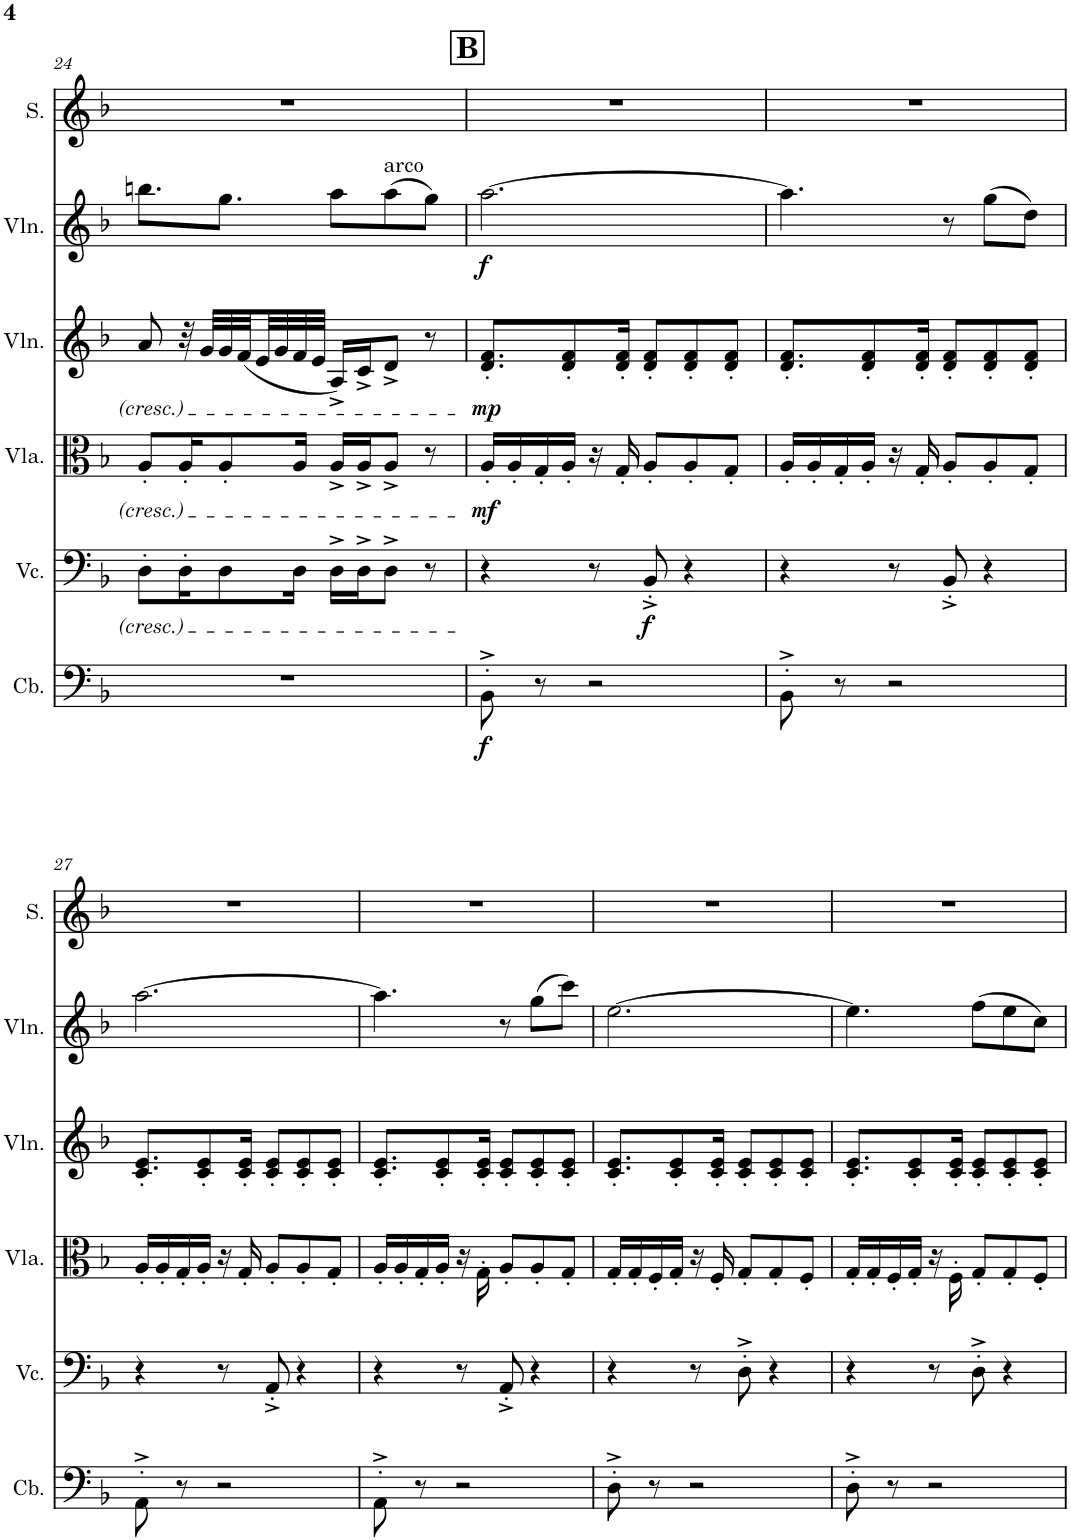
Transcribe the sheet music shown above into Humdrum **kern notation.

**kern	**dynam	**kern	**dynam	**kern	**dynam	**kern	**dynam	**kern	**dynam	**kern
*part6	*part6	*part5	*part5	*part4	*part4	*part3	*part3	*part2	*part2	*part1
*staff6	*staff6	*staff5	*staff5	*staff4	*staff4	*staff3	*staff3	*staff2	*staff2	*staff1
*I"低音提琴	*	*I"大提琴	*	*I"中提琴	*	*I"小提琴	*	*I"小提琴	*	*I"女高音
!!LO:PB:g=z
*clefF4	*	*clefF4	*	*clefC3	*	*clefG2	*	*clefG2	*	*clefG2
*Trd7c12	*	*	*	*	*	*	*	*	*	*
*k[b-]	*	*k[b-]	*	*k[b-]	*	*k[b-]	*	*k[b-]	*	*k[b-]
*M6/8	*	*M6/8	*	*M6/8	*	*M6/8	*	*M6/8	*	*M6/8
=24	=24	=24	=24	=24	=24	=24	=24	=24	=24	=24
2.r	.	8D'\L	.	8A'/L	.	8a/	.	8.bbn\L	.	2.r
.	.	16D'\K	.	16A'/K	.	32r	.	.	.	.
.	.	.	.	.	.	32g/LLL	.	.	.	.
.	.	8D\	.	8A'/	.	32g/	.	8.gg\J	.	.
.	.	.	.	.	.	(32f/	.	.	.	.
.	.	.	.	.	.	32e/	.	.	.	.
.	.	.	.	.	.	32g/	.	.	.	.
.	.	16D\Jk	.	16A/Jk	.	32f/	.	.	.	.
.	.	.	.	.	.	32e/JJJ	.	.	.	.
.	.	16D^\LL	.	16A^/LL	.	16A^/LL)	.	8aa\L	.	.
.	.	16D^\J	.	16A^/J	.	16c^/J	.	.	.	.
!	!	!	!	!	!	!	!	!LO:TX:a:t=arco	!	!
.	.	8D^\J	.	8A^/J	.	8d^/J	.	(8aa\	.	.
.	.	8r	.	8r	.	8r	.	8gg\J)	.	.
!!LO:REH:place=s1:a:B:cj:fs=14:t=B
=25	=25	=25	=25	=25	=25	=25	=25	=25	=25	=25
!	!LO:DY:b	!	!	!	!LO:DY:b	!	!LO:DY:b	!	!LO:DY:b	!
8BB-'^\	f	4r	.	16A'/LL	mf	8.d/' 8.f/'L	mp	[2.aa\	f	2.r
.	.	.	.	16A'/	.	.	.	.	.	.
8r	.	.	.	16G'/	.	.	.	.	.	.
.	.	.	.	16A'/JJ	.	8d/' 8f/'	.	.	.	.
2r	.	8r	.	16r	.	.	.	.	.	.
.	.	.	.	16G'/	.	16d/' 16f/'Jk	.	.	.	.
!	!	!	!LO:DY:b	!	!	!	!	!	!	!
.	.	8BB-'^/	f	8A'/L	.	8d/' 8f/'L	.	.	.	.
.	.	4r	.	8A'/	.	8d/' 8f/'	.	.	.	.
.	.	.	.	8G'/J	.	8d/' 8f/'J	.	.	.	.
=26	=26	=26	=26	=26	=26	=26	=26	=26	=26	=26
8BB-'^\	.	4r	.	16A'/LL	.	8.d/' 8.f/'L	.	4.aa\]	.	2.r
.	.	.	.	16A'/	.	.	.	.	.	.
8r	.	.	.	16G'/	.	.	.	.	.	.
.	.	.	.	16A'/JJ	.	8d/' 8f/'	.	.	.	.
2r	.	8r	.	16r	.	.	.	.	.	.
.	.	.	.	16G'/	.	16d/' 16f/'Jk	.	.	.	.
.	.	8BB-'^/	.	8A'/L	.	8d/' 8f/'L	.	8r	.	.
.	.	4r	.	8A'/	.	8d/' 8f/'	.	(8gg\L	.	.
.	.	.	.	8G'/J	.	8d/' 8f/'J	.	8dd\J)	.	.
!!LO:LB:g=z
=27	=27	=27	=27	=27	=27	=27	=27	=27	=27	=27
8AA'^\	.	4r	.	16A'/LL	.	8.c/' 8.e/'L	.	[2.aa\	.	2.r
.	.	.	.	16A'/	.	.	.	.	.	.
8r	.	.	.	16G'/	.	.	.	.	.	.
.	.	.	.	16A'/JJ	.	8c/' 8e/'	.	.	.	.
2r	.	8r	.	16r	.	.	.	.	.	.
.	.	.	.	16G'/	.	16c/' 16e/'Jk	.	.	.	.
.	.	8AA'^/	.	8A'/L	.	8c/' 8e/'L	.	.	.	.
.	.	4r	.	8A'/	.	8c/' 8e/'	.	.	.	.
.	.	.	.	8G'/J	.	8c/' 8e/'J	.	.	.	.
=28	=28	=28	=28	=28	=28	=28	=28	=28	=28	=28
8AA'^\	.	4r	.	16A'/LL	.	8.c/' 8.e/'L	.	4.aa\]	.	2.r
.	.	.	.	16A'/	.	.	.	.	.	.
8r	.	.	.	16G'/	.	.	.	.	.	.
.	.	.	.	16A'/JJ	.	8c/' 8e/'	.	.	.	.
2r	.	8r	.	16r	.	.	.	.	.	.
.	.	.	.	16G'\	.	16c/' 16e/'Jk	.	.	.	.
.	.	8AA'^/	.	8A'/L	.	8c/' 8e/'L	.	8r	.	.
.	.	4r	.	8A'/	.	8c/' 8e/'	.	(8gg\L	.	.
.	.	.	.	8G'/J	.	8c/' 8e/'J	.	8ccc\J)	.	.
=29	=29	=29	=29	=29	=29	=29	=29	=29	=29	=29
8D'^\	.	4r	.	16G'/LL	.	8.c/' 8.e/'L	.	[2.ee\	.	2.r
.	.	.	.	16G'/	.	.	.	.	.	.
8r	.	.	.	16F'/	.	.	.	.	.	.
.	.	.	.	16G'/JJ	.	8c/' 8e/'	.	.	.	.
2r	.	8r	.	16r	.	.	.	.	.	.
.	.	.	.	16F'/	.	16c/' 16e/'Jk	.	.	.	.
.	.	8D'^\	.	8G'/L	.	8c/' 8e/'L	.	.	.	.
.	.	4r	.	8G'/	.	8c/' 8e/'	.	.	.	.
.	.	.	.	8F'/J	.	8c/' 8e/'J	.	.	.	.
=30	=30	=30	=30	=30	=30	=30	=30	=30	=30	=30
8D'^\	.	4r	.	16G'/LL	.	8.c/' 8.e/'L	.	4.ee\]	.	2.r
.	.	.	.	16G'/	.	.	.	.	.	.
8r	.	.	.	16F'/	.	.	.	.	.	.
.	.	.	.	16G'/JJ	.	8c/' 8e/'	.	.	.	.
2r	.	8r	.	16r	.	.	.	.	.	.
.	.	.	.	16F'\	.	16c/' 16e/'Jk	.	.	.	.
.	.	8D'^\	.	8G'/L	.	8c/' 8e/'L	.	(8ff\L	.	.
.	.	4r	.	8G'/	.	8c/' 8e/'	.	8ee\	.	.
.	.	.	.	8F'/J	.	8c/' 8e/'J	.	8cc\J)	.	.
=	=	=	=	=	=	=	=	=	=	=
*-	*-	*-	*-	*-	*-	*-	*-	*-	*-	*-
